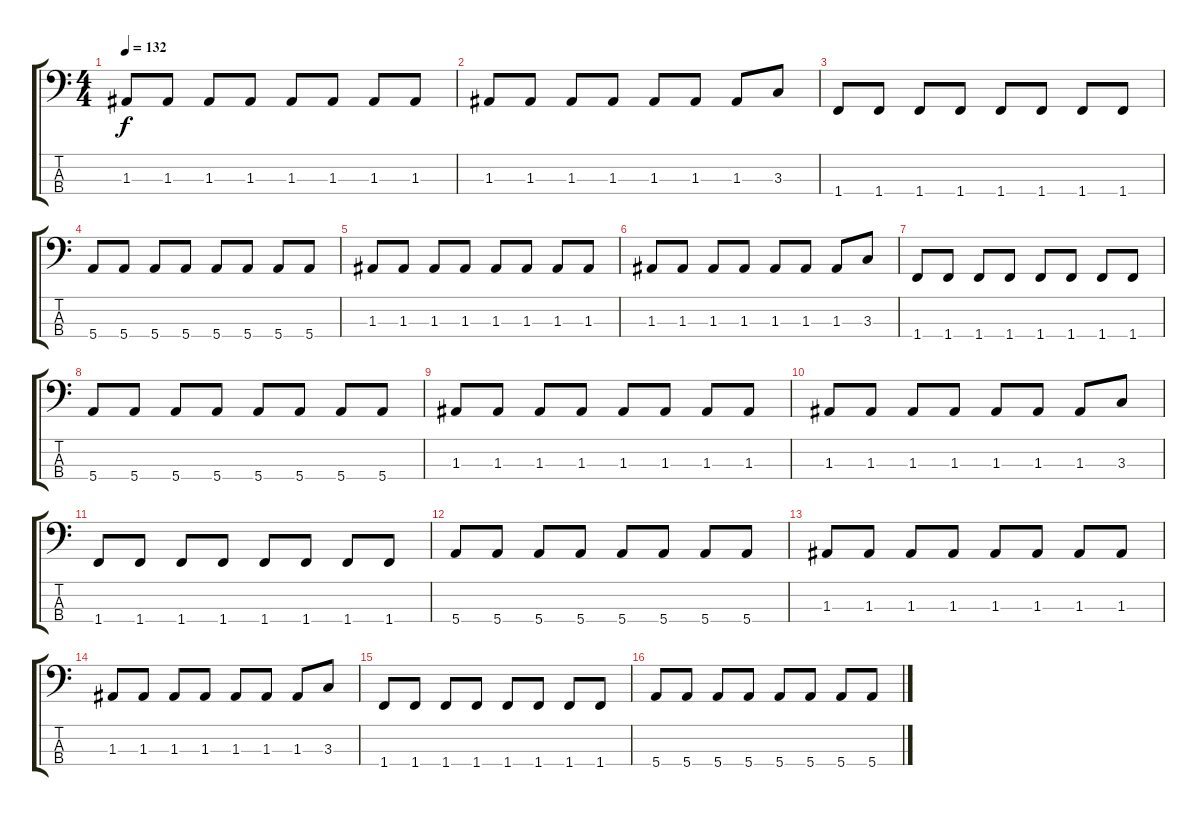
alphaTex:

\track "" {instrument electricbassfinger}
\staff {score tabs}
\tuning (G2 D2 A1 E1) {hide}
\ts (4 4)
\tempo 132
\clef f4
\ks c
1.3.8{dy f} 1.3.8 1.3.8 1.3.8 1.3.8 1.3.8 1.3.8 1.3.8 |
1.3.8 1.3.8 1.3.8 1.3.8 1.3.8 1.3.8 1.3.8 3.3.8 |
1.4.8 1.4.8 1.4.8 1.4.8 1.4.8 1.4.8 1.4.8 1.4.8 |
5.4.8 5.4.8 5.4.8 5.4.8 5.4.8 5.4.8 5.4.8 5.4.8 |
1.3.8 1.3.8 1.3.8 1.3.8 1.3.8 1.3.8 1.3.8 1.3.8 |
1.3.8 1.3.8 1.3.8 1.3.8 1.3.8 1.3.8 1.3.8 3.3.8 |
1.4.8 1.4.8 1.4.8 1.4.8 1.4.8 1.4.8 1.4.8 1.4.8 |
5.4.8 5.4.8 5.4.8 5.4.8 5.4.8 5.4.8 5.4.8 5.4.8 |
1.3.8 1.3.8 1.3.8 1.3.8 1.3.8 1.3.8 1.3.8 1.3.8 |
1.3.8 1.3.8 1.3.8 1.3.8 1.3.8 1.3.8 1.3.8 3.3.8 |
1.4.8 1.4.8 1.4.8 1.4.8 1.4.8 1.4.8 1.4.8 1.4.8 |
5.4.8 5.4.8 5.4.8 5.4.8 5.4.8 5.4.8 5.4.8 5.4.8 |
1.3.8 1.3.8 1.3.8 1.3.8 1.3.8 1.3.8 1.3.8 1.3.8 |
1.3.8 1.3.8 1.3.8 1.3.8 1.3.8 1.3.8 1.3.8 3.3.8 |
1.4.8 1.4.8 1.4.8 1.4.8 1.4.8 1.4.8 1.4.8 1.4.8 |
5.4.8 5.4.8 5.4.8 5.4.8 5.4.8 5.4.8 5.4.8 5.4.8
